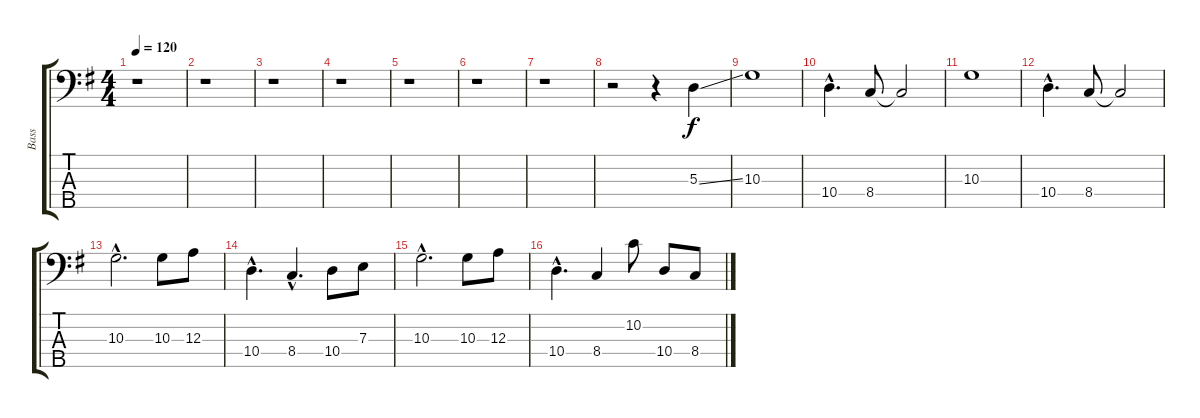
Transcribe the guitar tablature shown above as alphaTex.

\track ("Bass" "Bass") {instrument electricbassfinger}
\staff {score tabs}
\tuning (G2 D2 A1 E1 B0) {hide}
\ts (4 4)
\tempo 120
\clef f4
\ks g
r.1{dy f} |
r.1 |
r.1 |
r.1 |
r.1 |
r.1 |
r.1 |
r.2 r.4 5.3{ss}.4 |
10.3.1 |
10.4{hac}.4{d} 8.4.8 8.4{t}.2 |
10.3.1 |
10.4{hac}.4{d} 8.4.8 8.4{t}.2 |
10.3{hac}.2{d} 10.3.8 12.3.8 |
10.4{hac}.4{d} 8.4{hac}.4{d} 10.4.8 7.3.8 |
10.3{hac}.2{d} 10.3.8 12.3.8 |
10.4{hac}.4{d} 8.4.4 10.2.8 10.4.8 8.4.8
